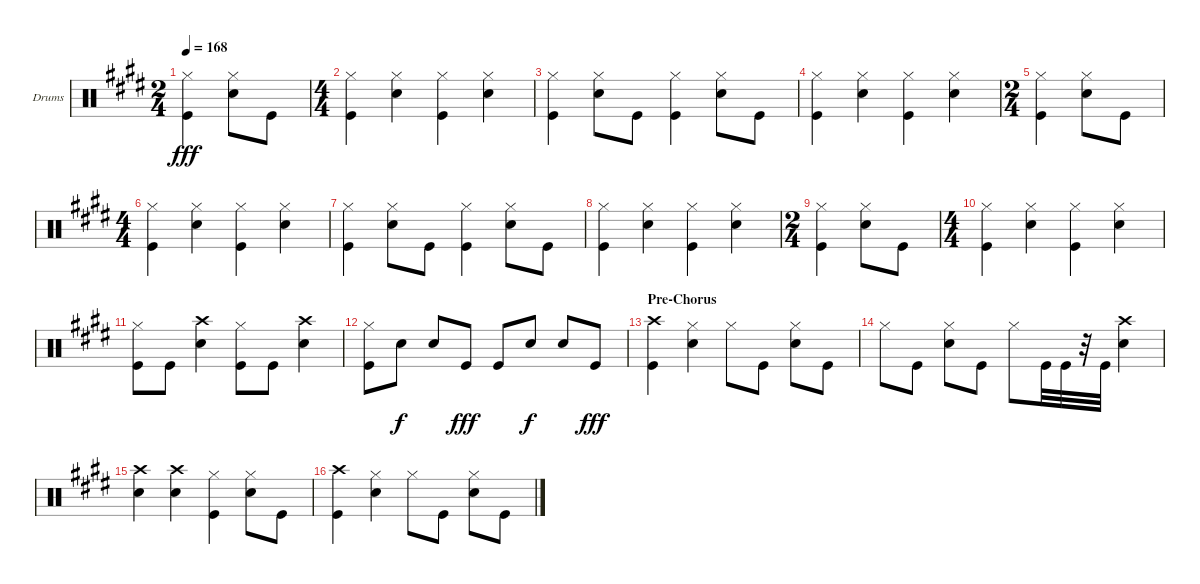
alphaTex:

\bracketExtendMode groupsimilarinstruments
\firstSystemTrackNameOrientation horizontal
\otherSystemsTrackNameOrientation horizontal
\track ("Drumkit" "Drums") {instrument percussion}
\staff {score}
\articulation defaults
\ts (2 4)
\tempo 168
\clef neutral
\scale
1.09584
\ks e
("Hi-Hat (closed)" "Kick (hit)").4{dy fff} ("Snare (hit) 2" "Hi-Hat (closed)").8 "Kick (hit)".8 |
\ts (4 4)
\scale
0.904161 ("Kick (hit)" "Hi-Hat (closed)").4 ("Snare (hit) 2" "Hi-Hat (closed)").4 ("Kick (hit)" "Hi-Hat (closed)").4 ("Snare (hit) 2" "Hi-Hat (closed)").4 |
\scale
1.06557 ("Hi-Hat (closed)" "Kick (hit)").4 ("Snare (hit) 2" "Hi-Hat (closed)").8 "Kick (hit)".8 ("Kick (hit)" "Hi-Hat (closed)").4 ("Hi-Hat (closed)" "Snare (hit) 2").8 "Kick (hit)".8 |
\scale
0.934426 ("Hi-Hat (closed)" "Kick (hit)").4 ("Hi-Hat (closed)" "Snare (hit) 2").4 ("Hi-Hat (closed)" "Kick (hit)").4 ("Snare (hit) 2" "Hi-Hat (closed)").4 |
\ts (2 4)
\scale
1.09584 ("Hi-Hat (closed)" "Kick (hit)").4 ("Snare (hit) 2" "Hi-Hat (closed)").8 "Kick (hit)".8 |
\ts (4 4)
\scale
0.904161 ("Kick (hit)" "Hi-Hat (closed)").4 ("Snare (hit) 2" "Hi-Hat (closed)").4 ("Kick (hit)" "Hi-Hat (closed)").4 ("Snare (hit) 2" "Hi-Hat (closed)").4 |
\scale
1.06557 ("Hi-Hat (closed)" "Kick (hit)").4 ("Snare (hit) 2" "Hi-Hat (closed)").8 "Kick (hit)".8 ("Kick (hit)" "Hi-Hat (closed)").4 ("Hi-Hat (closed)" "Snare (hit) 2").8 "Kick (hit)".8 |
\scale
0.934426 ("Hi-Hat (closed)" "Kick (hit)").4 ("Hi-Hat (closed)" "Snare (hit) 2").4 ("Hi-Hat (closed)" "Kick (hit)").4 ("Snare (hit) 2" "Hi-Hat (closed)").4 |
\ts (2 4)
\scale
1.09584 ("Hi-Hat (closed)" "Kick (hit)").4 ("Snare (hit) 2" "Hi-Hat (closed)").8 "Kick (hit)".8 |
\ts (4 4)
\scale
0.904161 ("Kick (hit)" "Hi-Hat (closed)").4 ("Snare (hit) 2" "Hi-Hat (closed)").4 ("Kick (hit)" "Hi-Hat (closed)").4 ("Snare (hit) 2" "Hi-Hat (closed)").4 |
\scale
1.06557 ("Kick (hit)" "Hi-Hat (closed)").8 "Kick (hit)".8 ("Crash high (hit)" "Snare (hit) 2").4 ("Kick (hit)" "Hi-Hat (closed)").8 "Kick (hit)".8 ("Crash high (hit)" "Snare (hit) 2").4 |
\scale
0.934426 ("Kick (hit)" "Hi-Hat (closed)").8 "Snare (hit) 2".8{dy f} "Snare (hit) 2".8 "Kick (hit)".8{dy fff} "Kick (hit)".8 "Snare (hit) 2".8{dy f} "Snare (hit) 2".8 "Kick (hit)".8{dy fff} |
\section ("" "Pre-Chorus")
\scale
1.06557 ("Kick (hit)" "Crash high (hit)").4 ("Hi-Hat (closed)" "Snare (hit) 2").4 "Hi-Hat (closed)".8 "Kick (hit)".8 ("Snare (hit) 2" "Hi-Hat (closed)").8 "Kick (hit)".8 |
\scale
0.934426 "Hi-Hat (closed)".8 "Kick (hit)".8 ("Snare (hit) 2" "Hi-Hat (closed)").8 "Kick (hit)".8 "Hi-Hat (closed)".8 "Kick (hit)".32 "Kick (hit)".32 r.32 "Kick (hit)".32 ("Crash high (hit)" "Snare (hit) 2").4 |
\scale
1.06557 ("Crash high (hit)" "Snare (hit) 2").4 ("Crash high (hit)" "Snare (hit) 2").4 ("Hi-Hat (closed)" "Kick (hit)").4 ("Snare (hit) 2" "Hi-Hat (closed)").8 "Kick (hit)".8 |
\scale
0.934426 ("Kick (hit)" "Crash high (hit)").4 ("Hi-Hat (closed)" "Snare (hit) 2").4 "Hi-Hat (closed)".8 "Kick (hit)".8 ("Snare (hit) 2" "Hi-Hat (closed)").8 "Kick (hit)".8
